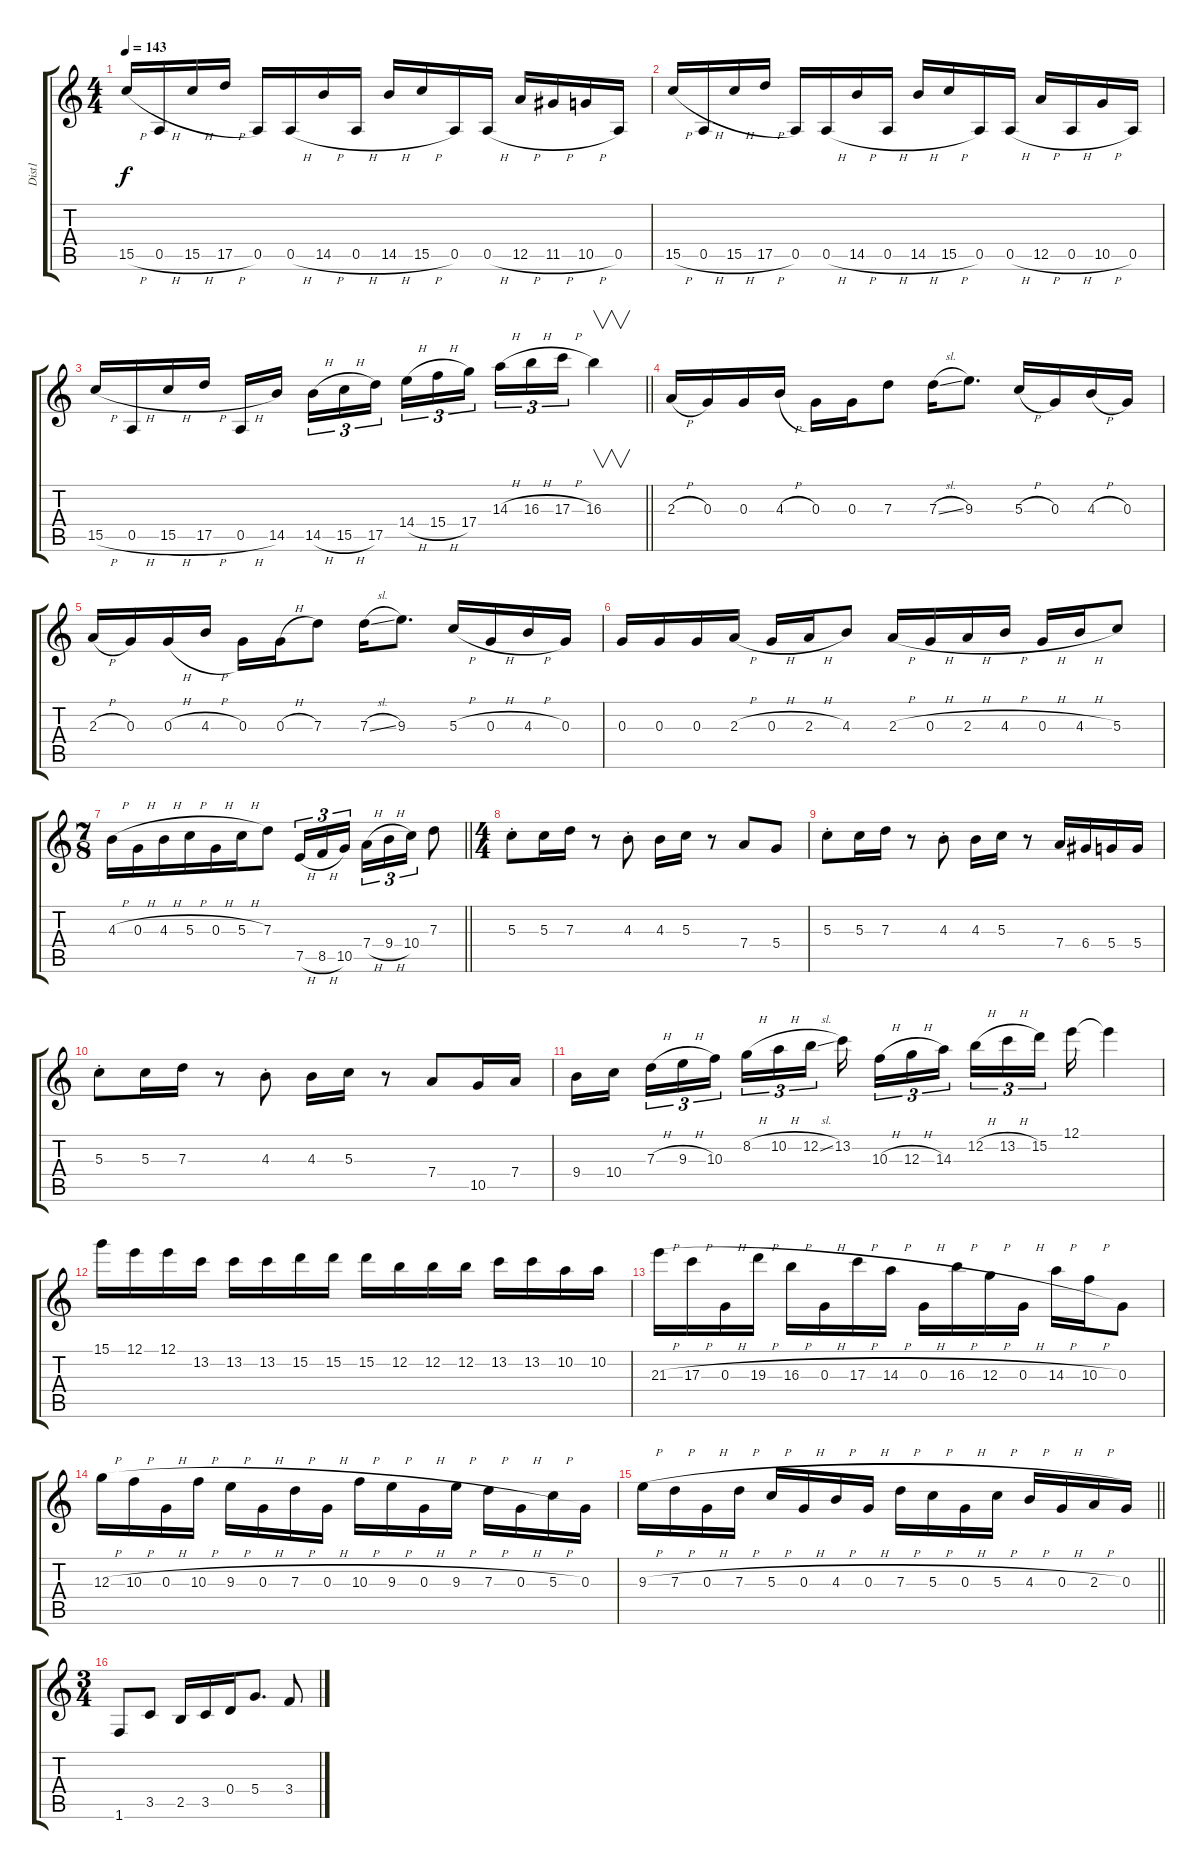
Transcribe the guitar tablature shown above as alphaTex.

\track ("Dist1" "Dist1") {instrument distortionguitar}
\staff {score tabs}
\tuning (E4 B3 G3 D3 A2 E2) {hide}
\ts (4 4)
\tempo 143
\clef g2
\ks c
15.5{h}.16{dy f beam Up} 0.5{h}.16{beam Up} 15.5{h}.16{beam Up} 17.5{h}.16{beam Up} 0.5.16{beam Up} 0.5{h}.16{beam Up} 14.5{h}.16{beam Up} 0.5{h}.16{beam Up} 14.5{h}.16{beam Up} 15.5{h}.16{beam Up} 0.5.16{beam Up} 0.5{h}.16{beam Up} 12.5{h}.16{beam Up} 11.5{h}.16{beam Up} 10.5{h}.16{beam Up} 0.5.16{beam Up} |
15.5{h}.16{beam Up} 0.5{h}.16{beam Up} 15.5{h}.16{beam Up} 17.5{h}.16{beam Up} 0.5.16{beam Up} 0.5{h}.16{beam Up} 14.5{h}.16{beam Up} 0.5{h}.16{beam Up} 14.5{h}.16{beam Up} 15.5{h}.16{beam Up} 0.5.16{beam Up} 0.5{h}.16{beam Up} 12.5{h}.16{beam Up} 0.5{h}.16{beam Up} 10.5{h}.16{beam Up} 0.5.16{beam Up} |
\barLineRight lightlight
15.5{h}.16 0.5{h}.16 15.5{h}.16 17.5{h}.16 0.5{h}.16 14.5.16{beam splitsecondary} 14.5{h}.16{tu (3 2)} 15.5{h}.16{tu (3 2)} 17.5.16{tu (3 2)} 14.4{h}.16{tu (3 2)} 15.4{h}.16{tu (3 2)} 17.4.16{tu (3 2) beam splitsecondary} 14.3{h}.16{tu (3 2)} 16.3{h}.16{tu (3 2)} 17.3{h}.16{tu (3 2)} 16.3.4{v} |
\section ("" "")
2.3{h}.16 0.3.16 0.3.16 4.3{h}.16 0.3.16 0.3.16 7.3.8 7.3{sl}.16 9.3.8{d} 5.3{h}.16 0.3.16 4.3{h}.16 0.3.16 |
2.3{h}.16 0.3.16 0.3{h}.16 4.3{h}.16 0.3.16 0.3{h}.16 7.3.8 7.3{sl}.16 9.3.8{d} 5.3{h}.16 0.3{h}.16 4.3{h}.16 0.3.16 |
0.3.16 0.3.16 0.3.16 2.3{h}.16 0.3{h}.16 2.3{h}.16 4.3.8 2.3{h}.16 0.3{h}.16 2.3{h}.16 4.3{h}.16 0.3{h}.16 4.3{h}.16 5.3.8 |
\ts (7 8)
\barLineRight lightlight
4.3{h}.16 0.3{h}.16 4.3{h}.16 5.3{h}.16 0.3{h}.16 5.3{h}.16 7.3.8 7.5{h}.16{tu (3 2)} 8.5{h}.16{tu (3 2)} 10.5.16{tu (3 2)} 7.4{h}.16{tu (3 2)} 9.4{h}.16{tu (3 2)} 10.4.16{tu (3 2)} 7.3.8 |
\ts (4 4)
\section ("" "")
5.3{st}.8 5.3.16 7.3.16 r.8 4.3{st}.8 4.3.16 5.3.16 r.8 7.4.8 5.4.8 |
5.3{st}.8 5.3.16 7.3.16 r.8 4.3{st}.8 4.3.16 5.3.16 r.8 7.4.16 6.4.16 5.4.16 5.4.16 |
5.3{st}.8 5.3.16 7.3.16 r.8 4.3{st}.8 4.3.16 5.3.16 r.8 7.4.8 10.5.16 7.4.16 |
9.4.16 10.4.16{beam splitsecondary} 7.3{h}.16{tu (3 2)} 9.3{h}.16{tu (3 2)} 10.3.16{tu (3 2)} 8.2{h}.16{tu (3 2)} 10.2{h}.16{tu (3 2)} 12.2{sl}.16{tu (3 2) beam splitsecondary} 13.2.16{beam splitsecondary} 10.3{h}.16{tu (3 2)} 12.3{h}.16{tu (3 2)} 14.3.16{tu (3 2) beam splitsecondary} 12.2{h}.16{tu (3 2)} 13.2{h}.16{tu (3 2)} 15.2.16{tu (3 2) beam splitsecondary} 12.1.16 12.1{t}.4 |
15.1.16 12.1.16 12.1.16 13.2.16 13.2.16 13.2.16 15.2.16 15.2.16 15.2.16 12.2.16 12.2.16 12.2.16 13.2.16 13.2.16 10.2.16 10.2.16 |
21.3{h}.16 17.3{h}.16 0.3{h}.16 19.3{h}.16 16.3{h}.16 0.3{h}.16 17.3{h}.16 14.3{h}.16 0.3{h}.16 16.3{h}.16 12.3{h}.16 0.3{h}.16 14.3{h}.16 10.3{h}.16 0.3.8 |
12.3{h}.16 10.3{h}.16 0.3{h}.16 10.3{h}.16 9.3{h}.16 0.3{h}.16 7.3{h}.16 0.3{h}.16 10.3{h}.16 9.3{h}.16 0.3{h}.16 9.3{h}.16 7.3{h}.16 0.3{h}.16 5.3{h}.16 0.3.16 |
\barLineRight lightlight
9.3{h}.16 7.3{h}.16 0.3{h}.16 7.3{h}.16 5.3{h}.16 0.3{h}.16 4.3{h}.16 0.3{h}.16 7.3{h}.16 5.3{h}.16 0.3{h}.16 5.3{h}.16 4.3{h}.16 0.3{h}.16 2.3{h}.16 0.3.16 |
\ts (3 4)
\section ("" "")
1.6.8 3.5.8 2.5.16 3.5.16 0.4.16 5.4.8{d} 3.4.8
